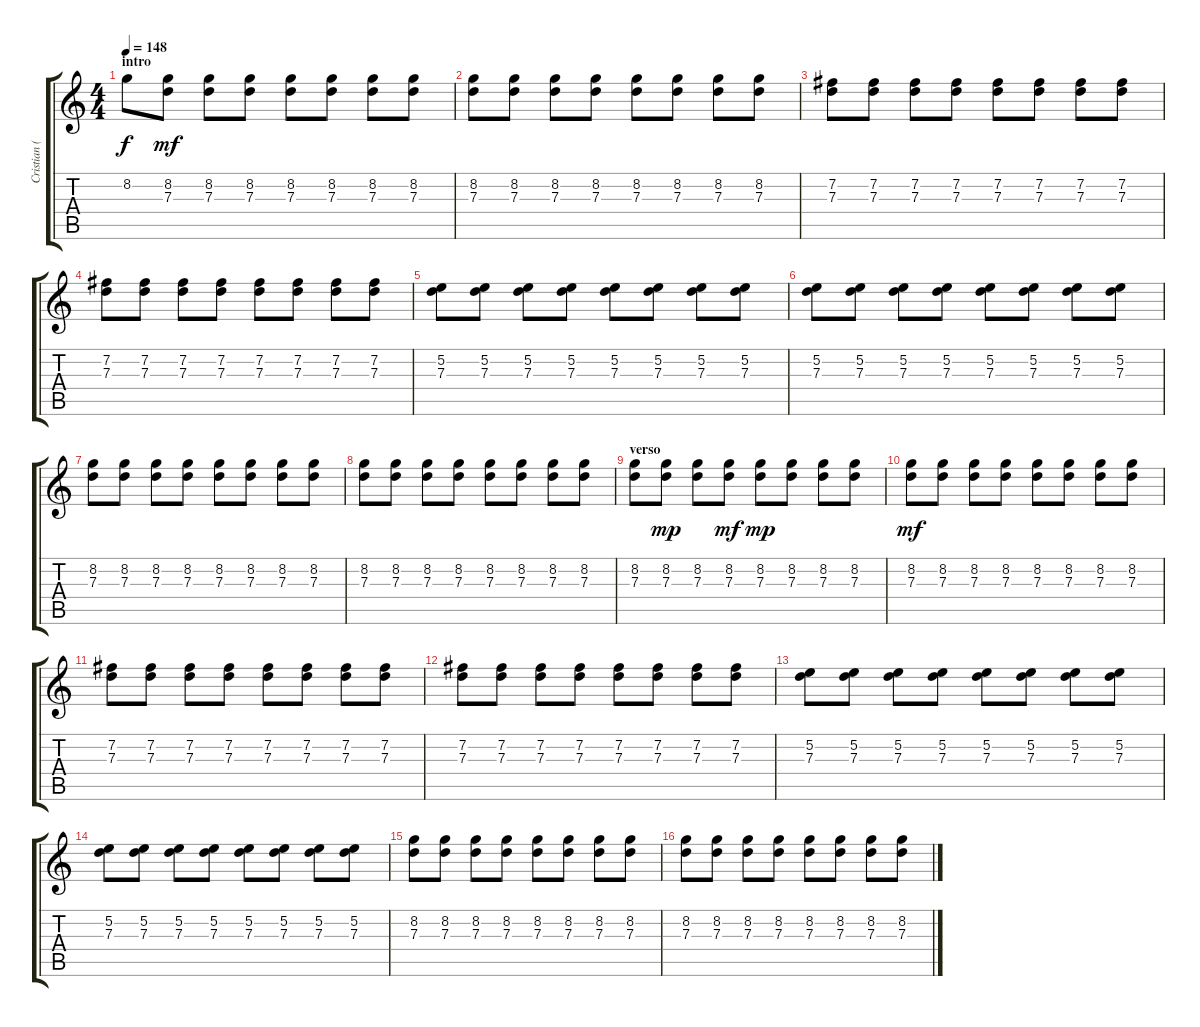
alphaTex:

\track ("Cristian (guitarra)" "Cristian (") {instrument electricguitarclean}
\staff {score tabs}
\tuning (E4 B3 G3 D3 A2 E2) {hide}
\ts (4 4)
\section ("" "intro")
\tempo 148
\clef g2
\ks c
8.2.8{dy f instrument electricguitarclean} (8.2 7.3).8{dy mf} (8.2 7.3).8 (8.2 7.3).8 (8.2 7.3).8 (8.2 7.3).8 (8.2 7.3).8 (8.2 7.3).8 |
(8.2 7.3).8 (8.2 7.3).8 (8.2 7.3).8 (8.2 7.3).8 (8.2 7.3).8 (8.2 7.3).8 (8.2 7.3).8 (8.2 7.3).8 |
(7.2 7.3).8 (7.2 7.3).8 (7.2 7.3).8 (7.2 7.3).8 (7.2 7.3).8 (7.2 7.3).8 (7.2 7.3).8 (7.2 7.3).8 |
(7.2 7.3).8 (7.2 7.3).8 (7.2 7.3).8 (7.2 7.3).8 (7.2 7.3).8 (7.2 7.3).8 (7.2 7.3).8 (7.2 7.3).8 |
(5.2 7.3).8 (5.2 7.3).8 (5.2 7.3).8 (5.2 7.3).8 (5.2 7.3).8 (5.2 7.3).8 (5.2 7.3).8 (5.2 7.3).8 |
(5.2 7.3).8 (5.2 7.3).8 (5.2 7.3).8 (5.2 7.3).8 (5.2 7.3).8 (5.2 7.3).8 (5.2 7.3).8 (5.2 7.3).8 |
(8.2 7.3).8 (8.2 7.3).8 (8.2 7.3).8 (8.2 7.3).8 (8.2 7.3).8 (8.2 7.3).8 (8.2 7.3).8 (8.2 7.3).8 |
(8.2 7.3).8 (8.2 7.3).8 (8.2 7.3).8 (8.2 7.3).8 (8.2 7.3).8 (8.2 7.3).8 (8.2 7.3).8 (8.2 7.3).8 |
\section ("" "verso")
(8.2 7.3).8 (8.2 7.3).8{dy mp} (8.2 7.3).8 (8.2 7.3).8{dy mf} (8.2 7.3).8{dy mp} (8.2 7.3).8 (8.2 7.3).8 (8.2 7.3).8 |
(8.2 7.3).8{dy mf} (8.2 7.3).8 (8.2 7.3).8 (8.2 7.3).8 (8.2 7.3).8 (8.2 7.3).8 (8.2 7.3).8 (8.2 7.3).8 |
(7.2 7.3).8 (7.2 7.3).8 (7.2 7.3).8 (7.2 7.3).8 (7.2 7.3).8 (7.2 7.3).8 (7.2 7.3).8 (7.2 7.3).8 |
(7.2 7.3).8 (7.2 7.3).8 (7.2 7.3).8 (7.2 7.3).8 (7.2 7.3).8 (7.2 7.3).8 (7.2 7.3).8 (7.2 7.3).8 |
(5.2 7.3).8 (5.2 7.3).8 (5.2 7.3).8 (5.2 7.3).8 (5.2 7.3).8 (5.2 7.3).8 (5.2 7.3).8 (5.2 7.3).8 |
(5.2 7.3).8 (5.2 7.3).8 (5.2 7.3).8 (5.2 7.3).8 (5.2 7.3).8 (5.2 7.3).8 (5.2 7.3).8 (5.2 7.3).8 |
(8.2 7.3).8 (8.2 7.3).8 (8.2 7.3).8 (8.2 7.3).8 (8.2 7.3).8 (8.2 7.3).8 (8.2 7.3).8 (8.2 7.3).8 |
(8.2 7.3).8 (8.2 7.3).8 (8.2 7.3).8 (8.2 7.3).8 (8.2 7.3).8 (8.2 7.3).8 (8.2 7.3).8 (8.2 7.3).8
